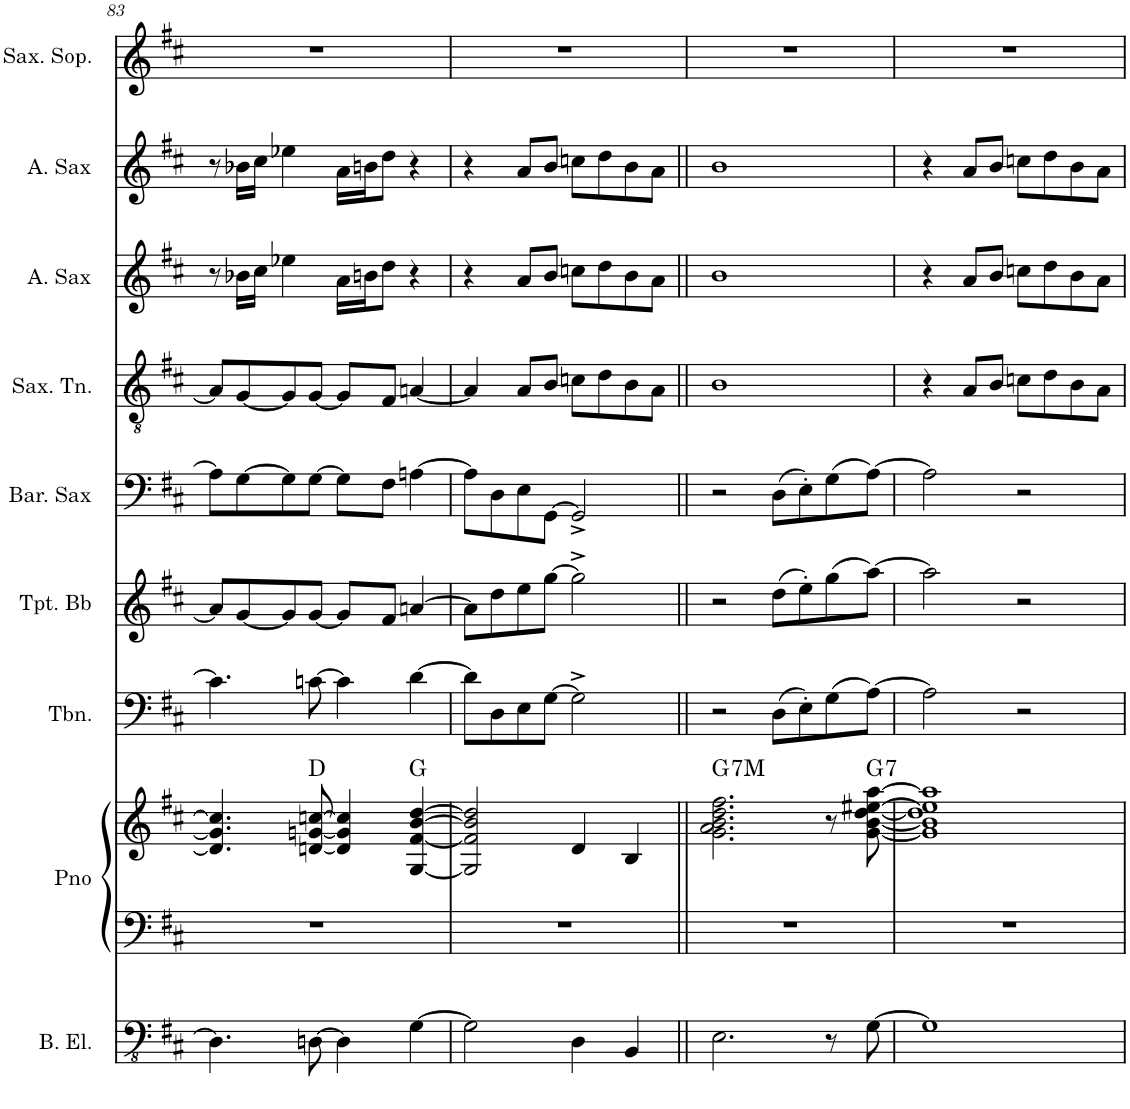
**kern	**kern	**kern	**harte	**kern	**kern	**kern	**kern	**kern	**kern	**kern
*part9	*part8	*part8	*part8	*part7	*part6	*part5	*part4	*part3	*part2	*part1
*staff10	*staff9	*staff8	*	*staff7	*staff6	*staff5	*staff4	*staff3	*staff2	*staff1
*I"Baixo elétrico	*I"Piano	*	*	*I"Trombone	*I"Trompete Bb	*I"Saxofone barítono	*I"Saxofone Tenor	*I"Saxofone Alto	*I"Saxofone Alto	*I"Saxofone Soprano
*I'B. El.	*I'Pno	*	*	*I'Tbn.	*I'Tpt. Bb	*	*I'Sax. Tn.	*	*	*I'Sax. Sop.
!!LO:PB:g=z
*clefFv4	*clefF4	*clefG2	*	*clefF4	*clefG2	*clefF4	*clefGv2	*clefG2	*clefG2	*clefG2
*	*	*	*	*	*ITrd1c2	*ITrd12c21	*ITrd8c14	*ITrd5c9	*ITrd5c9	*ITrd1c2
*k[f#c#]	*k[f#c#]	*k[f#c#]	*	*k[f#c#]	*k[f#c#]	*k[f#c#]	*k[f#c#]	*k[f#c#]	*k[f#c#]	*k[f#c#]
*M4/4	*M4/4	*M4/4	*	*M4/4	*M4/4	*M4/4	*M4/4	*M4/4	*M4/4	*M4/4
=83	=83	=83	=83	=83	=83	=83	=83	=83	=83	=83
4.DD#\]	1r	4.d#/] 4.g#/] 4.cc#/]	.	4.c#\]	8a-/L]	8A-\L]	8A-/L]	8r	8r	1r
.	.	.	.	.	[8g/	[8G\	[8G/	16b-X\LL	16b-X\LL	.
.	.	.	.	.	.	.	.	16cc#\JJ	16cc#\JJ	.
.	.	.	.	.	8g/]	8G\]	8G/]	4ee-X\	4ee-X\	.
[8DDn\	.	[8dn/ [8gn/ [8ccn/	D:maj	[8cn\	[8g/J	[8G\J	[8G/J	.	.	.
4DD\]	.	4d/] 4g/] 4cc/]	.	4c\]	8g/L]	8G\L]	8G/L]	16a\LL	16a\LL	.
.	.	.	.	.	.	.	.	16bn\J	16bn\J	.
.	.	.	.	.	8f#/J	8F#\J	8F#/J	8dd\J	8dd\J	.
[4GG\	.	[4G/ [4f#/ [4b/ [4dd/	G:maj	[4d\	[4an/	[4An\	[4An/	4r	4r	.
=84	=84	=84	=84	=84	=84	=84	=84	=84	=84	=84
2GG\]	1r	2G/] 2f#/] 2b/] 2dd/]	.	8d\L]	8a\L]	8A\L]	4A/]	4r	4r	1r
.	.	.	.	8D\	8dd\	8D\	.	.	.	.
.	.	.	.	8E\	8ee\	8E\	8A/L	8a/L	8a/L	.
.	.	.	.	[8G\J	[8gg\J	[8GG\J	8B/J	8b/J	8b/J	.
4DD\	.	4d/	.	2G^\]	2gg^\]	2GG^/]	8cn\L	8ccn\L	8ccn\L	.
.	.	.	.	.	.	.	8d\	8dd\	8dd\	.
4BBB/	.	4B/	.	.	.	.	8B\	8b\	8b\	.
.	.	.	.	.	.	.	8A\J	8a\J	8a\J	.
=85	=85	=85	=85	=85	=85	=85	=85	=85	=85	=85
!	!	!	!LO:H:kt=7	!	!	!	!	!	!	!
2.EE\	1r	2.g\ 2.a\ 2.b\ 2.dd\ 2.ff#\	G:7	2r	2r	2r	1B	1b	1b	1r
.	.	.	.	(8D\L	(8dd\L	(8D\L	.	.	.	.
.	.	.	.	8E'\)	8ee'\)	8E'\)	.	.	.	.
8r	.	8r	.	(8G\	(8gg\	(8G\	.	.	.	.
!	!	!	!LO:H:kt=7	!	!	!	!	!	!	!
[8GG\	.	[8g\ [8b\ [8dd\ [8ee#X\ [8aa\	G:7	[8A\J)	[8aa\J)	[8A\J)	.	.	.	.
=86	=86	=86	=86	=86	=86	=86	=86	=86	=86	=86
1GG]	1r	1g] 1b] 1dd] 1ee#] 1aa]	.	2A\]	2aa\]	2A\]	4r	4r	4r	1r
.	.	.	.	.	.	.	8A/L	8a/L	8a/L	.
.	.	.	.	.	.	.	8B/J	8b/J	8b/J	.
.	.	.	.	2r	2r	2r	8cn\L	8ccn\L	8ccn\L	.
.	.	.	.	.	.	.	8d\	8dd\	8dd\	.
.	.	.	.	.	.	.	8B\	8b\	8b\	.
.	.	.	.	.	.	.	8A\J	8a\J	8a\J	.
=	=	=	=	=	=	=	=	=	=	=
*-	*-	*-	*-	*-	*-	*-	*-	*-	*-	*-
